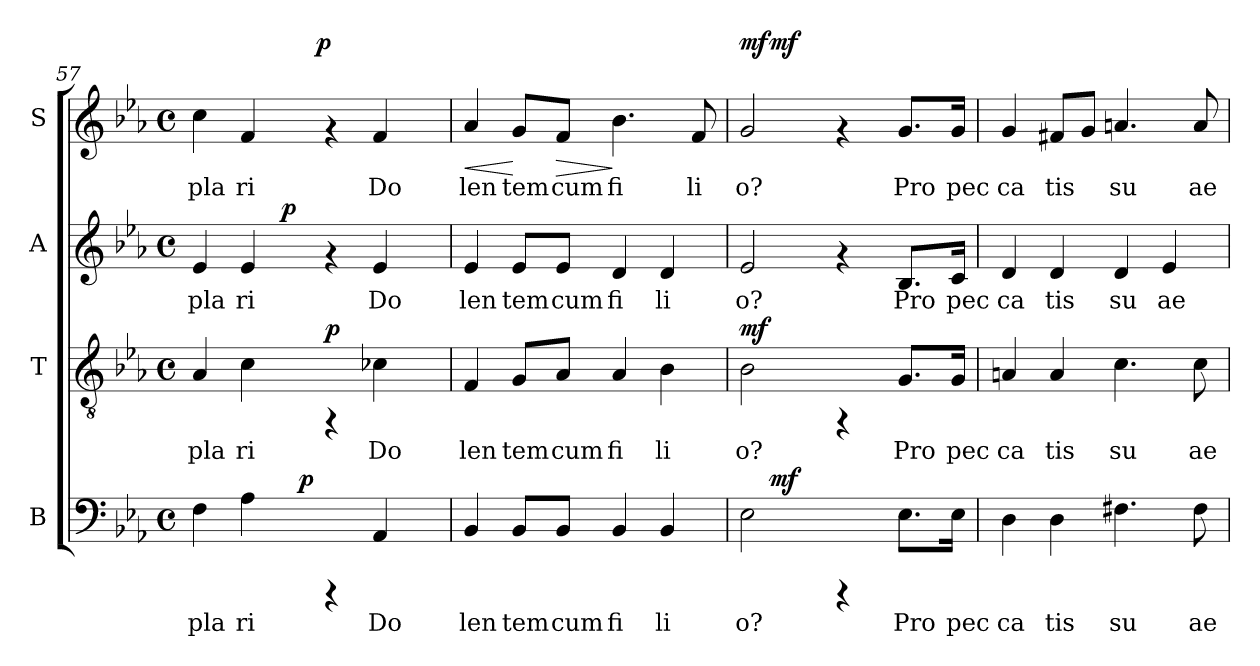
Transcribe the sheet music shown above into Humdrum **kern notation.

**kern	**text	**dynam	**kern	**text	**dynam	**kern	**text	**dynam	**kern	**text	**dynam
*part4	*part4	*part4	*part3	*part3	*part3	*part2	*part2	*part2	*part1	*part1	*part1
*staff4	*staff4	*staff4	*staff3	*staff3	*staff3	*staff2	*staff2	*staff2	*staff1	*staff1	*staff1
*I"B	*	*	*I"T	*	*	*I"A	*	*	*I"S	*	*
*I'B	*	*	*I'T	*	*	*I'A	*	*	*I'S	*	*
*clefF4	*	*	*clefGv2	*	*	*clefG2	*	*	*clefG2	*	*
*k[b-e-a-]	*	*	*k[b-e-a-]	*	*	*k[b-e-a-]	*	*	*k[b-e-a-]	*	*
*E-:	*	*	*E-:	*	*	*E-:	*	*	*E-:	*	*
*M4/4	*	*	*M4/4	*	*	*M4/4	*	*	*M4/4	*	*
*met(c)	*	*	*met(c)	*	*	*met(c)	*	*	*met(c)	*	*
=57	=57	=57	=57	=57	=57	=57	=57	=57	=57	=57	=57
!	!LO:LY:b:cj	!	!	!LO:LY:b:cj	!	!	!LO:LY:b:cj	!	!	!LO:LY:b:cj	!
*^	*	*	*	*	*	*^	*	*	*^	*	*
4F\	4..ryy	pla	.	4A-/	pla	.	4e-/	4ryy	pla	.	4cc\	4ryy	pla	.
!	!	!LO:LY:b:cj	!	!	!LO:LY:b:cj	!	!	!	!LO:LY:b:cj	!	!	!	!LO:LY:b:cj	!
4A-\	.	ri	.	4c\	ri	.	4e-/	8ryy	ri	.	4f/	8...ryy	ri	.
.	.	.	.	.	.	.	.	64ryy	.	.	.	.	.	.
!	!	!	!	!	!	!	!	!	!	!LO:DY:a	!	!	!	!
.	.	.	.	.	.	.	.	2ryy	.	p	.	.	.	.
!	!	!	!LO:DY:a	!	!	!	!	!	!	!	!	!	!	!
.	2ryy	.	p	.	.	.	.	.	.	.	.	.	.	.
!	!	!	!	!	!	!	!	!	!	!	!	!	!	!LO:DY:a
.	.	.	.	.	.	.	.	.	.	.	.	2ryy	.	p
!	!	!	!	!	!	!LO:DY:a	!	!	!	!	!	!	!	!
4rCCC	.	.	.	4rFF	.	p	4rf	.	.	.	4rf	.	.	.
!	!	!LO:LY:b:cj	!	!	!LO:LY:b:cj	!	!	!	!LO:LY:b:cj	!	!	!	!LO:LY:b:cj	!
4AA-/	.	Do	.	4c-X\	Do	.	4e-/	.	Do	.	4f/	.	Do	.
.	.	.	.	.	.	.	.	16..ryy	.	.	.	.	.	.
.	16ryy	.	.	.	.	.	.	.	.	.	.	.	.	.
.	.	.	.	.	.	.	.	.	.	.	.	64ryy	.	.
!!LO:PB:g=z
=58	=58	=58	=58	=58	=58	=58	=58	=58	=58	=58	=58	=58	=58	=58
!	!	!LO:LY:b:cj	!	!	!LO:LY:b:cj	!	!	!	!LO:LY:b:cj	!	!	!	!LO:LY:b:cj	!LO:HP:b
*	*	*	*	*	*	*	*v	*v	*	*	*	*	*	*
*v	*v	*	*	*	*	*	*	*	*	*v	*v	*	*
4BB-/	len	.	4F/	len	.	4e-/	len	.	4a-/	len	<
!	!LO:LY:b:cj	!	!	!LO:LY:b:cj	!	!	!LO:LY:b:cj	!	!	!LO:LY:b:cj	!
8BB-/L	tem	.	8G/L	tem	.	8e-/L	tem	.	8g/L	tem	[
!	!LO:LY:b:cj	!	!	!LO:LY:b:cj	!	!	!LO:LY:b:cj	!	!	!LO:LY:b:cj	!LO:HP:b
8BB-/J	cum	.	8A-/J	cum	.	8e-/J	cum	.	8f/J	cum	>
!	!LO:LY:b:cj	!	!	!LO:LY:b:cj	!	!	!LO:LY:b:cj	!	!	!LO:LY:b:cj	!
4BB-/	fi	.	4A-/	fi	.	4d/	fi	.	4.b-\	fi	]
!	!LO:LY:b:cj	!	!	!LO:LY:b:cj	!	!	!LO:LY:b:cj	!	!	!	!
4BB-/	li	.	4B-\	li	.	4d/	li	.	.	.	.
!	!	!	!	!	!	!	!	!	!	!LO:LY:b:cj	!
.	.	.	.	.	.	.	.	.	8f/	li	.
=59	=59	=59	=59	=59	=59	=59	=59	=59	=59	=59	=59
!	!LO:LY:b:cj	!	!	!LO:LY:b:cj	!LO:DY:a	!	!LO:LY:b:cj	!	!	!LO:LY:b:cj	!LO:DY:b
*^	*	*	*	*	*	*	*	*	*^	*	*
2E-\	16ryy	o?	.	2B-\	o?	mf	2e-/	o?	.	2g/	16ryy	o?	mf
.	64ryy	.	.	.	.	.	.	.	.	.	64ryy	.	.
!	!	!	!LO:DY:a	!	!	!	!	!	!	!	!	!	!LO:DY:a
.	2ryy	.	mf	.	.	.	.	.	.	.	2ryy	.	mf
4rCCC	.	.	.	4rFF	.	.	4rf	.	.	4rf	.	.	.
.	4ryy	.	.	.	.	.	.	.	.	.	4ryy	.	.
!	!	!LO:LY:b:cj	!	!	!LO:LY:b:cj	!	!	!LO:LY:b:cj	!	!	!	!LO:LY:b:cj	!
8.E-\L	.	Pro	.	8.G/L	Pro	.	8.B-/L	Pro	.	8.g/L	.	Pro	.
.	8ryy	.	.	.	.	.	.	.	.	.	8ryy	.	.
!	!	!LO:LY:b:cj	!	!	!LO:LY:b:cj	!	!	!LO:LY:b:cj	!	!	!	!LO:LY:b:cj	!
16E-\J	.	pec	.	16G/J	pec	.	16c/J	pec	.	16g/J	.	pec	.
.	32.ryy	.	.	.	.	.	.	.	.	.	32.ryy	.	.
=60	=60	=60	=60	=60	=60	=60	=60	=60	=60	=60	=60	=60	=60
!	!	!LO:LY:b:cj	!	!	!LO:LY:b:cj	!	!	!LO:LY:b:cj	!	!	!	!LO:LY:b:cj	!
*v	*v	*	*	*	*	*	*	*	*	*v	*v	*	*
4D\	ca	.	4An/	ca	.	4d/	ca	.	4g/	ca	.
!	!LO:LY:b:cj	!	!	!LO:LY:b:cj	!	!	!LO:LY:b:cj	!	!	!LO:LY:b:cj	!
4D\	tis	.	4A/	tis	.	4d/	tis	.	8f#X/L	tis	.
!	!	!	!	!	!	!	!	!	!	!LO:LY:b:cj	!
.	.	.	.	.	.	.	.	.	8g/J	.	.
!	!LO:LY:b:cj	!	!	!LO:LY:b:cj	!	!	!LO:LY:b:cj	!	!	!LO:LY:b:cj	!
4.F#X\	su	.	4.c\	su	.	4d/	su	.	4.an/	su	.
!	!	!	!	!	!	!	!LO:LY:b:cj	!	!	!	!
.	.	.	.	.	.	4e-/	ae	.	.	.	.
!	!LO:LY:b:cj	!	!	!LO:LY:b:cj	!	!	!	!	!	!LO:LY:b:cj	!
8F#\	ae	.	8c\	ae	.	.	.	.	8a/	ae	.
=	=	=	=	=	=	=	=	=	=	=	=
*-	*-	*-	*-	*-	*-	*-	*-	*-	*-	*-	*-
